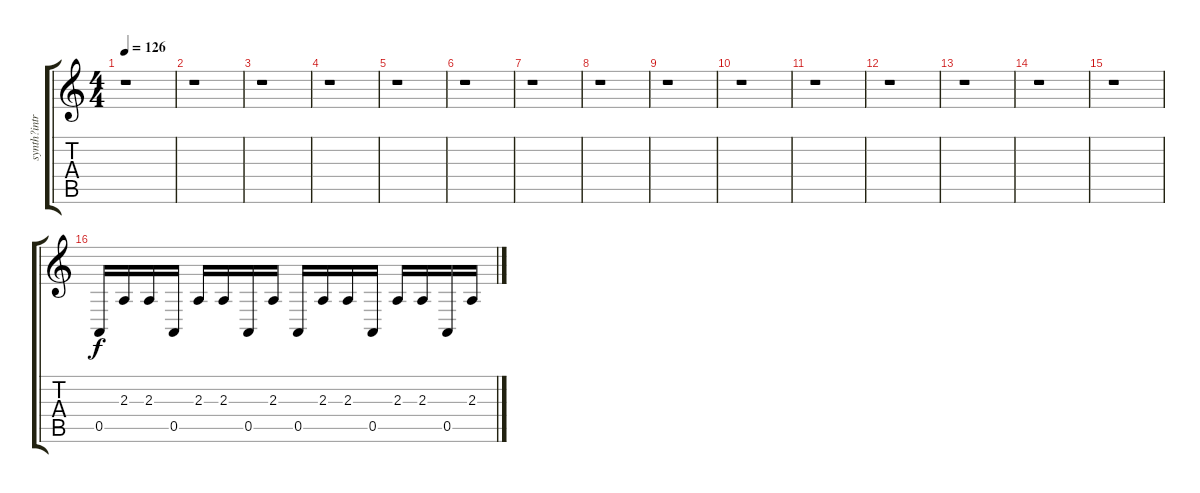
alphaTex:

\track ("synth?intro" "synth?intr") {instrument lead8bassandlead}
\staff {score tabs}
\tuning (E4 B3 G3 D3 A2 E2) {hide}
\ts (4 4)
\tempo 126
\clef g2
\ks c
r.1{dy mf} |
r.1 |
r.1 |
r.1 |
r.1 |
r.1 |
r.1 |
r.1 |
r.1 |
r.1 |
r.1 |
r.1 |
r.1 |
r.1 |
r.1 |
0.5.16{dy f} 2.3.16 2.3.16 0.5.16 2.3.16 2.3.16 0.5.16 2.3.16 0.5.16 2.3.16 2.3.16 0.5.16 2.3.16 2.3.16 0.5.16 2.3.16
